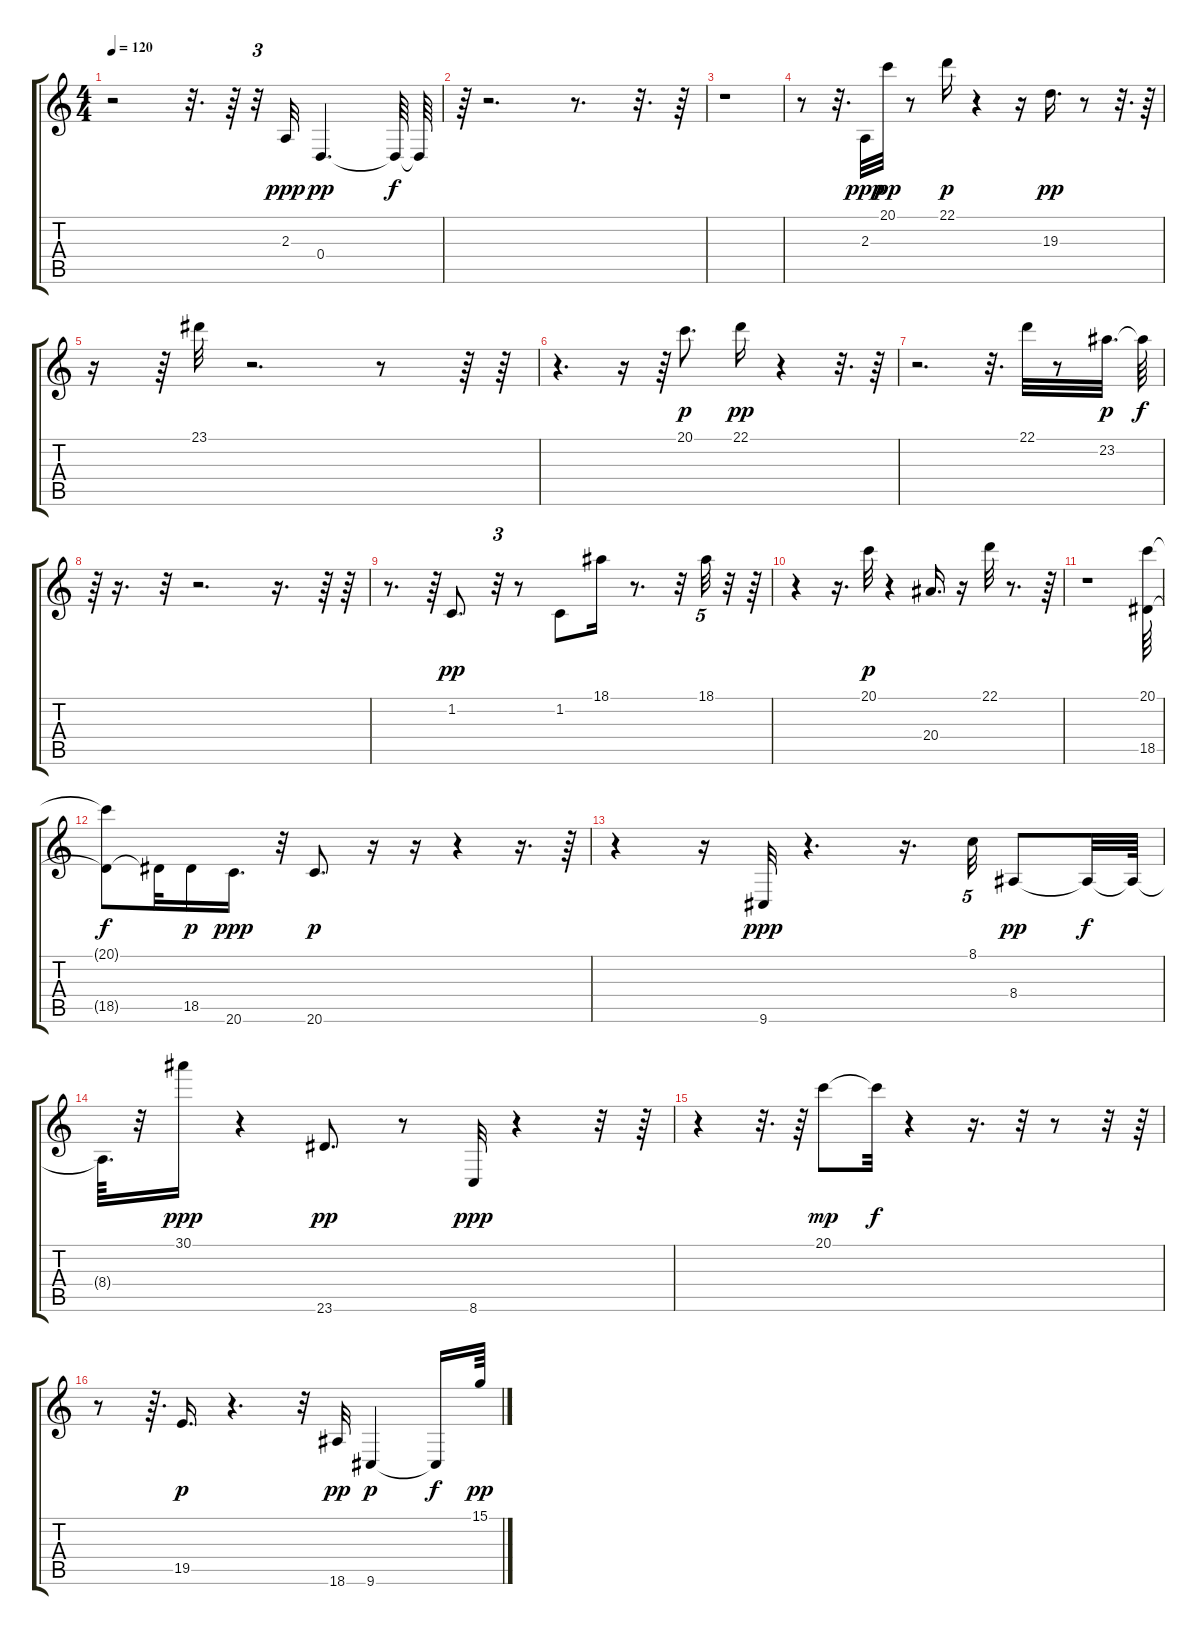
\track "" {instrument acousticgrandpiano}
\staff {score tabs}
\tuning (E4 B3 G3 D3 A2 E2) {hide}
\ts (4 4)
\tempo 120
\clef g2
\ks c
r.2{dy ppp} r.32{d} r.64 r.32{tu (3 2)} 2.3.32 0.4.4{d dy pp} 0.4{t}.64{dy f} 0.4{t}.64 |
r.64 r.2{d} r.8{d} r.32{d} r.64 |
r.1 |
r.8 r.32{d} 2.3.32{dy ppp} 20.1.32{dy pp} r.8 22.1.16{dy p} r.4 r.16 19.3.16{d dy pp} r.8 r.32{d} r.64 |
r.16 r.64 23.1.32 r.2{d} r.8 r.64 r.64 |
r.4{d} r.16 r.64 20.1.8{d dy p} 22.1.16{dy pp} r.4 r.32{d} r.64 |
r.2{d} r.32{d} 22.1.32 r.8 23.2.32{d dy p} 23.2{t}.64{dy f} |
r.64 r.16{d} r.32 r.2{d} r.16{d} r.64 r.64 |
r.8{d} r.64 1.2.8{d dy pp} r.32{tu (3 2)} r.8 1.2.8 18.1.16 r.8{d} r.32 18.1.32{tu (5 4)} r.32 r.64 |
r.4 r.16{d} 20.1.32{dy p} r.4 20.4.16{d} r.16 22.1.32 r.8{d} r.64 |
r.1 (20.1 18.5).64 |
(20.1{t} 18.5{t}).8{dy f} 18.5{t}.32 18.5.16{dy p} 20.6.16{d dy ppp} r.32 20.6.8{d dy p} r.16 r.16 r.4 r.16{d} r.64 |
r.4 r.16 9.6.32{dy ppp} r.4{d} r.16{d} 8.1.32{tu (5 4)} 8.4.8{dy pp} 8.4{t}.32{dy f} 8.4{t}.64 |
8.4{t}.64{d} r.32 30.1.16{dy ppp} r.4 23.6.8{d dy pp} r.8 8.6.32{dy ppp} r.4 r.32 r.64 |
r.4 r.32{d} r.64 20.1.8{dy mp} 20.1{t}.32{dy f} r.4 r.16{d} r.32 r.8 r.32 r.64 |
r.8 r.64{d} 19.5.16{d dy p} r.4{d} r.32 18.6.32{dy pp} 9.6.4{dy p} 9.6{t}.16{dy f} 15.1.64{dy pp}
